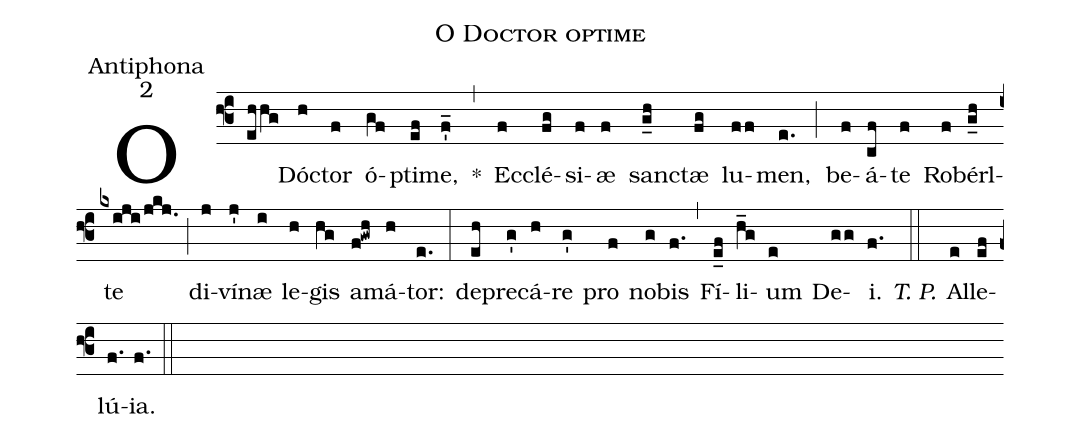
name:O Doctor optime;
office-part:Antiphona;
mode:2;
%%
(f3) O(ehhg) Dó(h)ctor(f) ó(gf)pti(ef)me,(f'_) *(,) Ec(f)clé(fg)si(f)æ(f) san(g_h)ctæ(fg) lu(ff)men,(e.) (;) be(f)á(cf)te(f) Ro(f)bérl(g_h)te(kxiji/jkj.) (;) di(j)ví(j')næ(i) le(h)gis(hg) a(f!gwh)má(h)tor:(e.) (:) de(eh)pre(g')cá(h)re(g') pro(f) no(g)bis(f.) (,) Fí(e_f)li(h_g)um(e) De(gg)i.(f.) <i>T. P.</i>(::) Al(e)le(ef)lú(f.){ia}.(f.) (::)
